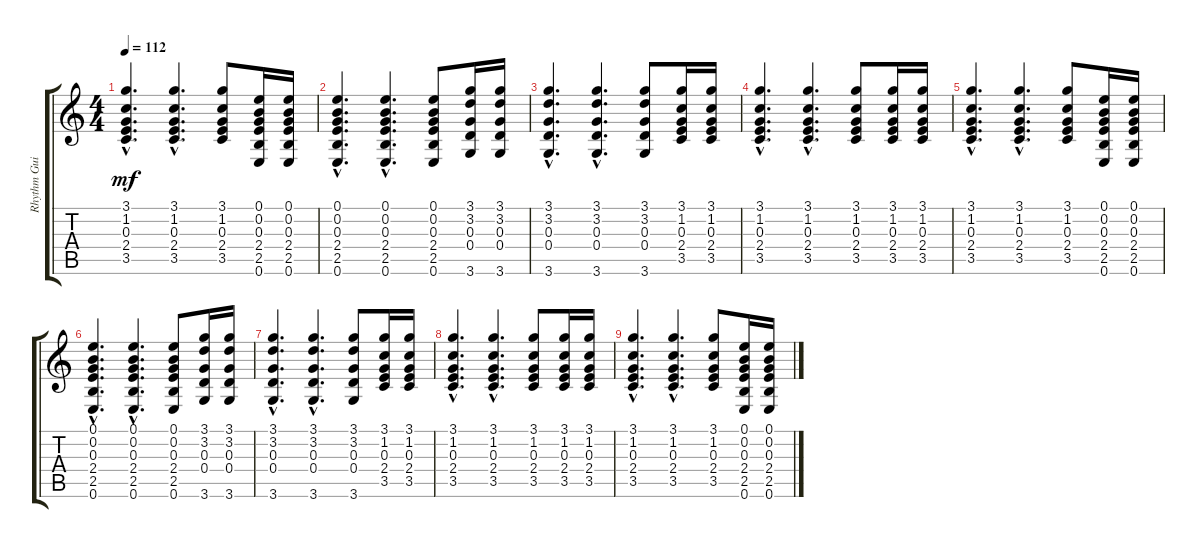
\track ("Rhythm Guitar" "Rhythm Gui") {instrument overdrivenguitar}
\staff {score tabs}
\tuning (E4 B3 G3 D3 A2 E2) {hide}
\ts (4 4)
\tempo 112
\clef g2
\ks c
(3.1{hac} 1.2{hac} 0.3{hac} 2.4{hac} 3.5{hac}).4{d dy mf} (3.1{hac} 1.2{hac} 0.3{hac} 2.4{hac} 3.5{hac}).4{d} (3.1 1.2 0.3 2.4 3.5).8 (0.1 0.2 0.3 2.4 2.5 0.6).16 (0.1 0.2 0.3 2.4 2.5 0.6).16 |
(0.1{hac} 0.2{hac} 0.3{hac} 2.4{hac} 2.5{hac} 0.6{hac}).4{d} (0.1{hac} 0.2{hac} 0.3{hac} 2.4{hac} 2.5{hac} 0.6{hac}).4{d} (0.1 0.2 0.3 2.4 2.5 0.6).8 (3.1 3.2 0.3 0.4 3.6).16 (3.1 3.2 0.3 0.4 3.6).16 |
(3.1{hac} 3.2{hac} 0.3{hac} 0.4{hac} 3.6{hac}).4{d} (3.1{hac} 3.2{hac} 0.3{hac} 0.4{hac} 3.6{hac}).4{d} (3.1 3.2 0.3 0.4 3.6).8 (3.1 1.2 0.3 2.4 3.5).16 (3.1 1.2 0.3 2.4 3.5).16 |
(3.1{hac} 1.2{hac} 0.3{hac} 2.4{hac} 3.5{hac}).4{d} (3.1{hac} 1.2{hac} 0.3{hac} 2.4{hac} 3.5{hac}).4{d} (3.1 1.2 0.3 2.4 3.5).8 (3.1 1.2 0.3 2.4 3.5).16 (3.1 1.2 0.3 2.4 3.5).16 |
(3.1{hac} 1.2{hac} 0.3{hac} 2.4{hac} 3.5{hac}).4{d} (3.1{hac} 1.2{hac} 0.3{hac} 2.4{hac} 3.5{hac}).4{d} (3.1 1.2 0.3 2.4 3.5).8 (0.1 0.2 0.3 2.4 2.5 0.6).16 (0.1 0.2 0.3 2.4 2.5 0.6).16 |
(0.1{hac} 0.2{hac} 0.3{hac} 2.4{hac} 2.5{hac} 0.6{hac}).4{d} (0.1{hac} 0.2{hac} 0.3{hac} 2.4{hac} 2.5{hac} 0.6{hac}).4{d} (0.1 0.2 0.3 2.4 2.5 0.6).8 (3.1 3.2 0.3 0.4 3.6).16 (3.1 3.2 0.3 0.4 3.6).16 |
(3.1{hac} 3.2{hac} 0.3{hac} 0.4{hac} 3.6{hac}).4{d volume 6} (3.1{hac} 3.2{hac} 0.3{hac} 0.4{hac} 3.6{hac}).4{d} (3.1 3.2 0.3 0.4 3.6).8 (3.1 1.2 0.3 2.4 3.5).16 (3.1 1.2 0.3 2.4 3.5).16 |
(3.1{hac} 1.2{hac} 0.3{hac} 2.4{hac} 3.5{hac}).4{d} (3.1{hac} 1.2{hac} 0.3{hac} 2.4{hac} 3.5{hac}).4{d} (3.1 1.2 0.3 2.4 3.5).8 (3.1 1.2 0.3 2.4 3.5).16 (3.1 1.2 0.3 2.4 3.5).16 |
(3.1{hac} 1.2{hac} 0.3{hac} 2.4{hac} 3.5{hac}).4{d} (3.1{hac} 1.2{hac} 0.3{hac} 2.4{hac} 3.5{hac}).4{d} (3.1 1.2 0.3 2.4 3.5).8 (0.1 0.2 0.3 2.4 2.5 0.6).16 (0.1 0.2 0.3 2.4 2.5 0.6).16
